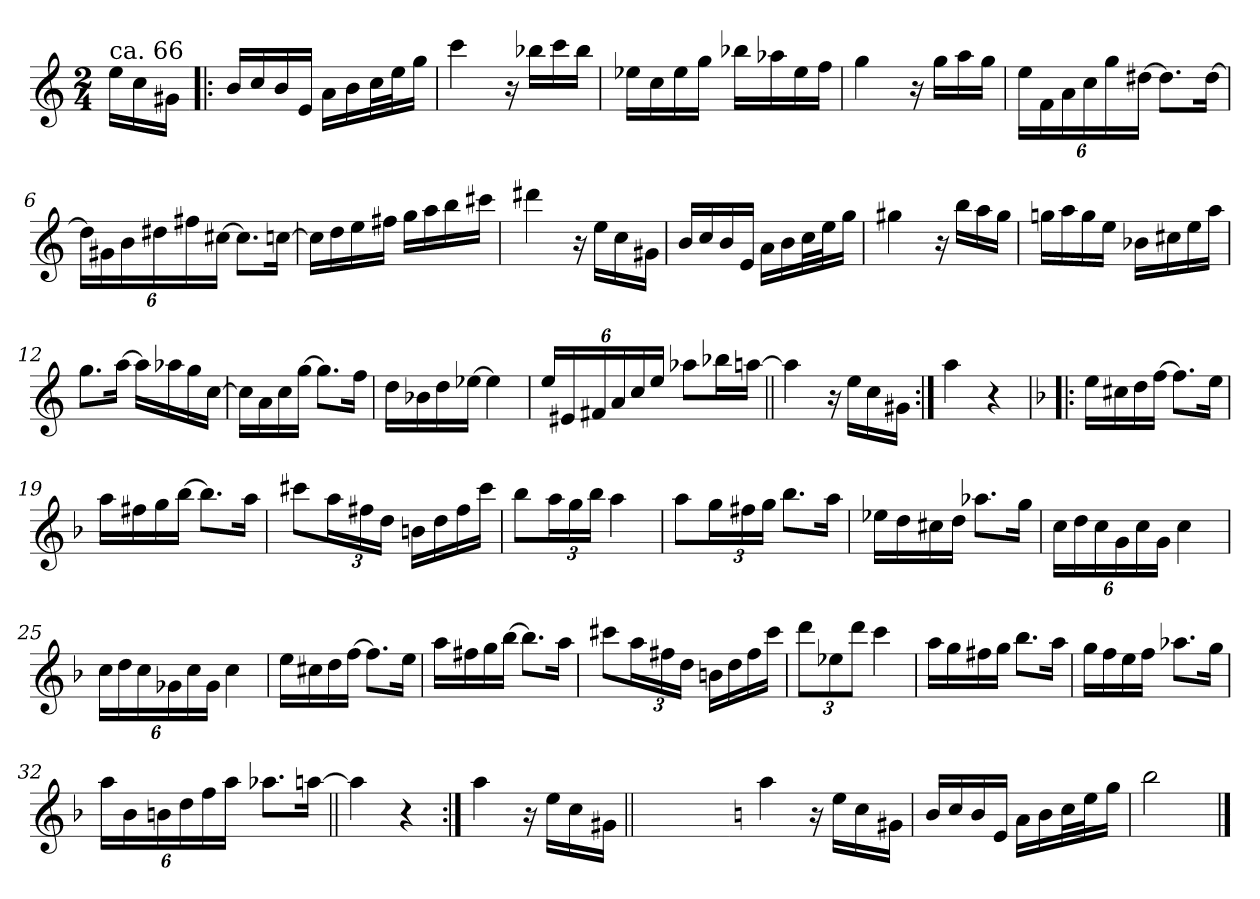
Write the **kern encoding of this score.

**kern
*part1
*staff1
*clefG2
*k[]
*C:
*M2/4
=
!LO:TX:a:t=ca. 66
16ee\LL
16cc\
16g#X\JJ
=1!|:
16b/LL
16cc/
16b/
16e/JJ
16a\LL
16b\
32cc\L
32ee\J
16gg\JJ
=2
4ccc\
16r
16bb-X\LL
16ccc\
16bb-\JJ
=3
16ee-X\LL
16cc\
16ee-\
16gg\JJ
16bb-X\LL
16aa-X\
16ee-\
16ff\JJ
!!LO:LB:g=z
=4
4gg\
16r
16gg\LL
16aa\
16gg\JJ
=5
24ee\LL
24f\
24a\
24cc\
24gg\
[24dd#X\JJ
8.dd#\L]
[16dd#\Jk
=6
24dd#\LL]
24g#X\
24b\
24dd#X\
24ff#X\
[24cc#X\JJ
8.cc#\L]
[16ccn\Jk
=7
16cc\LL]
16dd\
16ee\
16ff#X\JJ
16gg\LL
16aa\
16bb\
16ccc#X\JJ
!!LO:LB:g=z
=8
4ddd#X\
16r
16ee\LL
16cc\
16g#X\JJ
=9
16b/LL
16cc/
16b/
16e/JJ
16a\LL
16b\
32cc\L
32ee\J
16gg\JJ
=10
4gg#X\
16r
16bb\LL
16aa\
16gg#\JJ
=11
16ggn\LL
16aa\
16gg\
16ee\JJ
16b-X\LL
16cc#X\
16ee\
16aa\JJ
!!LO:LB:g=z
=12
8.gg\L
[16aa\Jk
16aa\LL]
16aa-X\
16gg\
[16cc\JJ
=13
16cc\LL]
16a\
16cc\
[16gg\JJ
8.gg\L]
16ff\Jk
=14
16dd\LL
16b-X\
16dd\
[16ee-X\JJ
4ee-\]
=15
24ee/LL
24e#X/
24f#X/
24a/
24cc/
24ee/JJ
8aa-X\L
16bb-X\L
[16aan\JJ
!!LO:LB:g=z
=16||
4aa\]
16r
16ee\LL
16cc\
16g#X\JJ
=17:|!
4aa\
4r
=18!|:
*k[b-]
*F:
16ee\LL
16cc#X\
16dd\
[16ff\JJ
8.ff\L]
16ee\Jk
=19
16aa\LL
16ff#X\
16gg\
[16bb-\JJ
8.bb-\L]
16aa\Jk
!!LO:LB:g=z
=20
8ccc#X\L
24aa\L
24ff#X\
24dd\JJ
16bn\LL
16dd\
16ff#\
16ccc#\JJ
=21
8bb-\L
24aa\L
24gg\
24bb-\JJ
4aa\
=22
8aa\L
24gg\L
24ff#X\
24gg\JJ
8.bb-\L
16aa\Jk
=23
16ee-X\LL
16dd\
16cc#X\
16dd\JJ
8.aa-X\L
16gg\Jk
!!LO:LB:g=z
=24
24cc\LL
24dd\
24cc\
24g\
24cc\
24g\JJ
4cc\
=25
24cc\LL
24dd\
24cc\
24g-X\
24cc\
24g-\JJ
4cc\
=26
16ee\LL
16cc#X\
16dd\
[16ff\JJ
8.ff\L]
16ee\Jk
=27
16aa\LL
16ff#X\
16gg\
[16bb-\JJ
8.bb-\L]
16aa\Jk
!!LO:LB:g=z
=28
8ccc#X\L
24aa\L
24ff#X\
24dd\JJ
16bn\LL
16dd\
16ff#\
16ccc#\JJ
=29
12ddd\L
12ee-X\
12ddd\J
4ccc\
=30
16aa\LL
16gg\
16ff#X\
16gg\JJ
8.bb-\L
16aa\Jk
=31
16gg\LL
16ff\
16ee\
16ff\JJ
8.aa-X\L
16gg\Jk
!!LO:LB:g=z
=32
24aa\LL
24b-\
24bn\
24dd\
24ff\
24aa\JJ
8.aa-X\L
[16aan\Jk
=33||
4aa\]
4r
=34:|!
4aa\
16r
16ee\LL
16cc\
16g#X\JJ
=34X1||
*stria0
2ryy
!!LO:LB:g=z
=35-
*stria5
*k[]
*C:
4aa\
16r
16ee\LL
16cc\
16g#X\JJ
=36
16b/LL
16cc/
16b/
16e/JJ
16a\LL
16b\
32cc\L
32ee\J
16gg\JJ
=37
2bb\
==
*-
